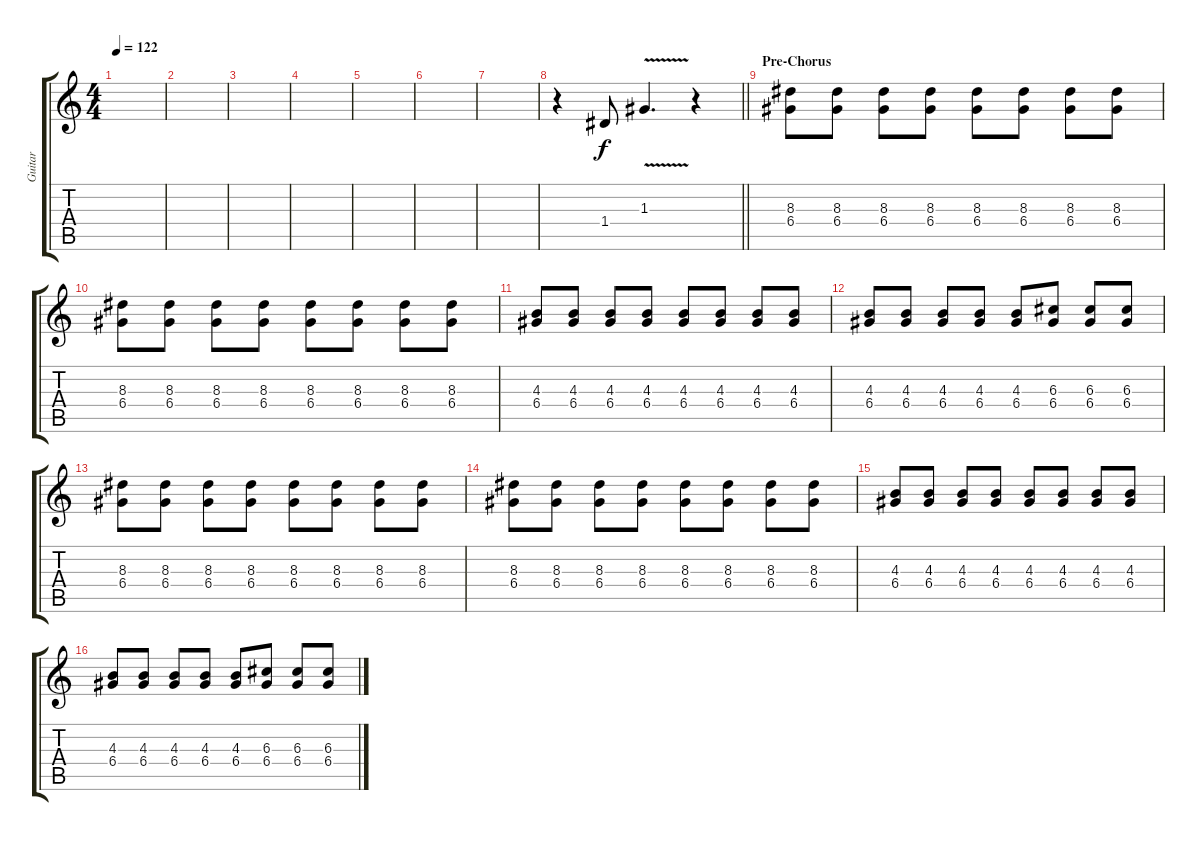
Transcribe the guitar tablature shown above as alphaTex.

\track ("Guitar" "Guitar") {instrument overdrivenguitar}
\staff {score tabs}
\tuning (E4 B3 G3 D3 A2 E2) {hide}
\ts (4 4)
\tempo 122
\clef g2
\ks c
|
|
|
|
|
|
|
\barLineRight lightlight
r.4 1.4.8 1.3{v}.4{d} r.4 |
\section ("" "Pre-Chorus")
(8.3 6.4).8{instrument acousticguitarsteel} (8.3 6.4).8 (8.3 6.4).8 (8.3 6.4).8 (8.3 6.4).8 (8.3 6.4).8 (8.3 6.4).8 (8.3 6.4).8 |
(8.3 6.4).8 (8.3 6.4).8 (8.3 6.4).8 (8.3 6.4).8 (8.3 6.4).8 (8.3 6.4).8 (8.3 6.4).8 (8.3 6.4).8 |
(4.3 6.4).8 (4.3 6.4).8 (4.3 6.4).8 (4.3 6.4).8 (4.3 6.4).8 (4.3 6.4).8 (4.3 6.4).8 (4.3 6.4).8 |
(4.3 6.4).8 (4.3 6.4).8 (4.3 6.4).8 (4.3 6.4).8 (4.3 6.4).8 (6.3 6.4).8 (6.3 6.4).8 (6.3 6.4).8 |
(8.3 6.4).8 (8.3 6.4).8 (8.3 6.4).8 (8.3 6.4).8 (8.3 6.4).8 (8.3 6.4).8 (8.3 6.4).8 (8.3 6.4).8 |
(8.3 6.4).8 (8.3 6.4).8 (8.3 6.4).8 (8.3 6.4).8 (8.3 6.4).8 (8.3 6.4).8 (8.3 6.4).8 (8.3 6.4).8 |
(4.3 6.4).8 (4.3 6.4).8 (4.3 6.4).8 (4.3 6.4).8 (4.3 6.4).8 (4.3 6.4).8 (4.3 6.4).8 (4.3 6.4).8 |
(4.3 6.4).8 (4.3 6.4).8 (4.3 6.4).8 (4.3 6.4).8 (4.3 6.4).8 (6.3 6.4).8 (6.3 6.4).8 (6.3 6.4).8
